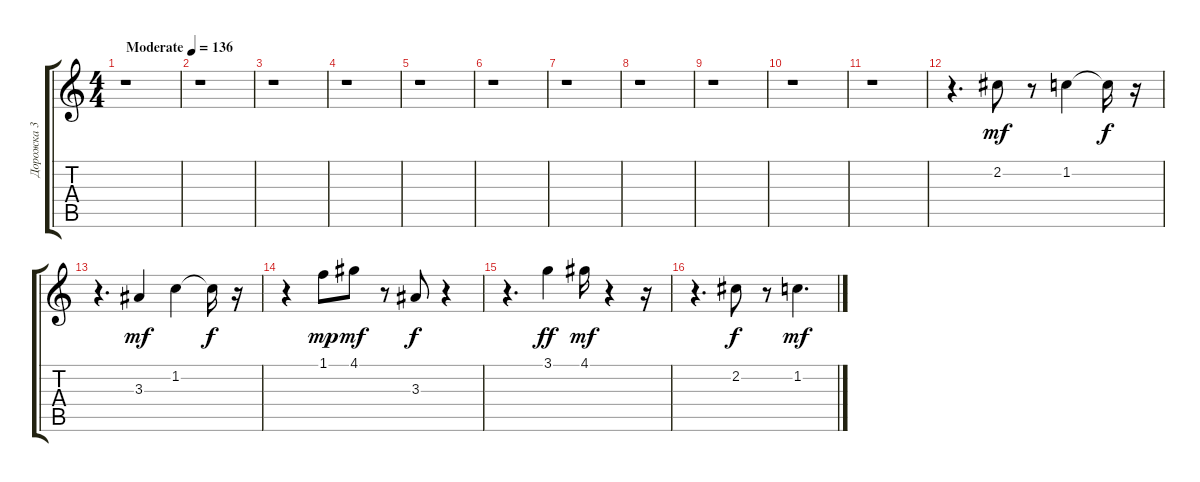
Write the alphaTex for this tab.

\track ("Дорожка 3" "Дорожка 3") {instrument acousticguitarnylon}
\staff {score tabs}
\tuning (E4 B3 G3 D3 A2 E2) {hide}
\ts (4 4)
\tempo (136 "Moderate")
\clef g2
\ks c
r.1{dy mf instrument acousticguitarnylon} |
r.1 |
r.1 |
r.1 |
r.1 |
r.1 |
r.1 |
r.1 |
r.1 |
r.1 |
r.1 |
r.4{d} 2.2.8 r.8 1.2.4 1.2{t}.16{dy f} r.16 |
r.4{d} 3.3.4{dy mf} 1.2.4 1.2{t}.16{dy f} r.16 |
r.4 1.1.8{dy mp} 4.1.8{dy mf} r.8 3.3.8{dy f} r.4 |
r.4{d} 3.1.4{dy ff volume 6} 4.1.16{dy mf} r.4 r.16 |
r.4{d} 2.2.8{dy f volume 14} r.8 1.2.4{d dy mf}
